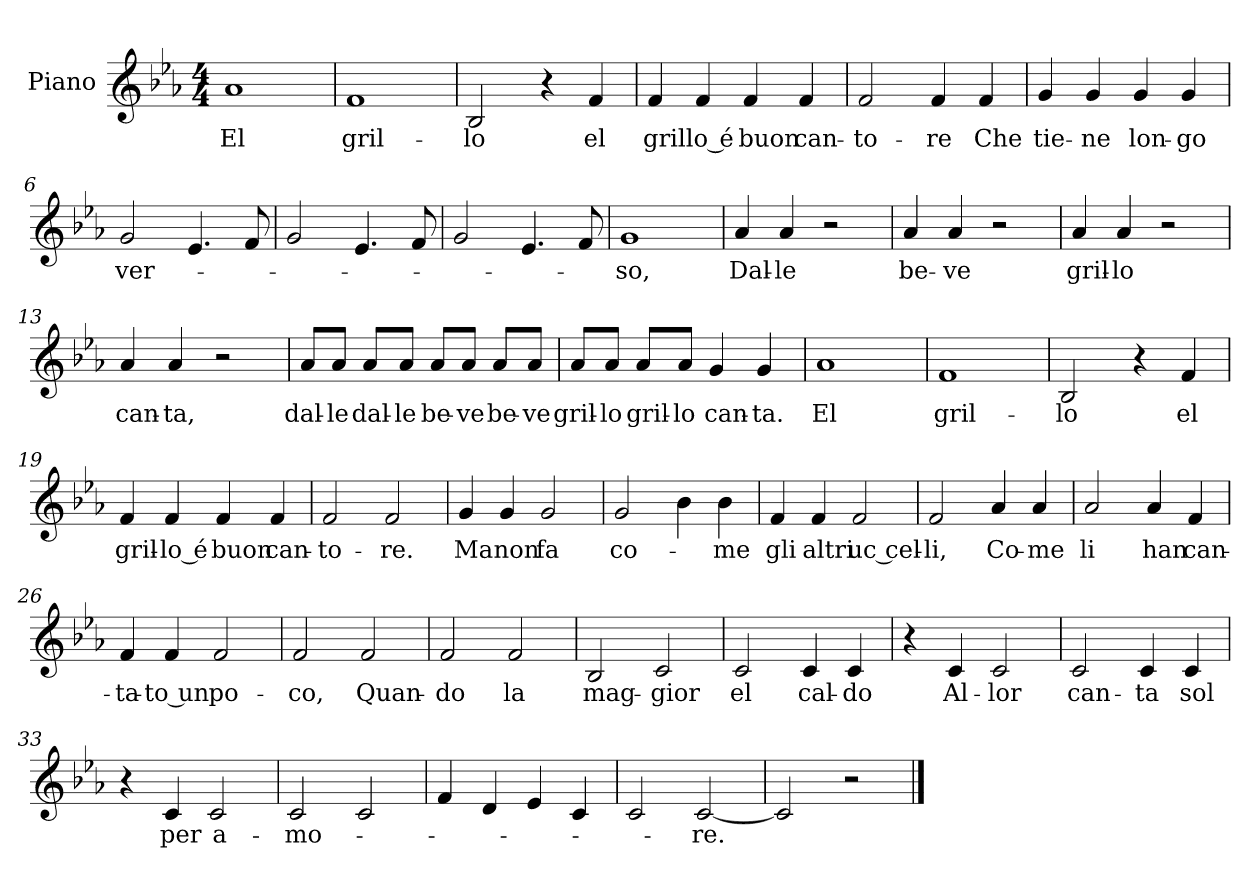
**kern	**text
*part1	*part1
*staff1	*staff1
*I"Piano	*
*I'Pno	*
*clefG2	*
*k[b-e-a-]	*
*E-:	*
*M4/4	*
=	=
1a-	El
=1	=1
1f	gril-
=2	=2
2B-/	-lo
4r	.
4f/	el
=3	=3
4f/	gril
4f/	lo é
4f/	buon
4f/	can-
!!LO:LB:g=z
=4	=4
2f/	-to-
4f/	-re
4f/	Che
=5	=5
4g/	tie-
4g/	-ne
4g/	lon-
4g/	-go
=6	=6
2g/	ver-
4.e-/	.
8f/	.
=7	=7
2g/	.
4.e-/	.
8f/	.
!!LO:LB:g=z
=8	=8
2g/	.
4.e-/	.
8f/	.
=9	=9
1g	-so,
=10	=10
4a-/	Dal-
4a-/	-le
2r	.
=11	=11
4a-/	be-
4a-/	-ve
2r	.
!!LO:LB:g=z
=12	=12
4a-/	gril-
4a-/	-lo
2r	.
=13	=13
4a-/	can-
4a-/	-ta,
2r	.
=14	=14
8a-/L	dal-
8a-/J	le
8a-/L	dal-
8a-/J	-le
8a-/L	be-
8a-/J	-ve
8a-/L	be-
8a-/J	-ve
=15	=15
8a-/L	gril-
8a-/J	-lo
8a-/L	gril-
8a-/J	-lo
4g/	can-
4g/	-ta.
!!LO:LB:g=z
=16	=16
1a-	El
=17	=17
1f	gril-
=18	=18
2B-/	-lo
4r	.
4f/	el
=19	=19
4f/	gril-
4f/	-lo é
4f/	buon
4f/	can-
=20	=20
2f/	-to-
2f/	-re.
=21	=21
4g/	Ma
4g/	non
2g/	fa
=22	=22
2g/	co-
4b-\	.
4b-\	-me
=23	=23
4f/	gli
4f/	altri
2f/	uc cel-
!!LO:LB:g=z
=24	=24
2f/	-li,
4a-/	Co-
4a-/	-me
=25	=25
2a-/	li
4a-/	han
4f/	can-
=26	=26
4f/	-ta-
4f/	-to un
2f/	po-
=27	=27
2f/	-co,
2f/	Quan-
=28	=28
2f/	-do
2f/	la
=29	=29
2B-/	mag-
2c/	-gior
=30	=30
2c/	el
4c/	cal-
4c/	-do
=31	=31
4r	.
4c/	Al-
2c/	-lor
!!LO:LB:g=z
=32	=32
2c/	can-
4c/	-ta
4c/	sol
=33	=33
4r	.
4c/	per
2c/	a-
=34	=34
2c/	-mo-
2c/	.
=35	=35
4f/	.
4d/	.
4e-/	.
4c/	.
=36	=36
2c/	.
[2c/	-re.
=37	=37
2c/]	.
2r	.
==	==
*-	*-
